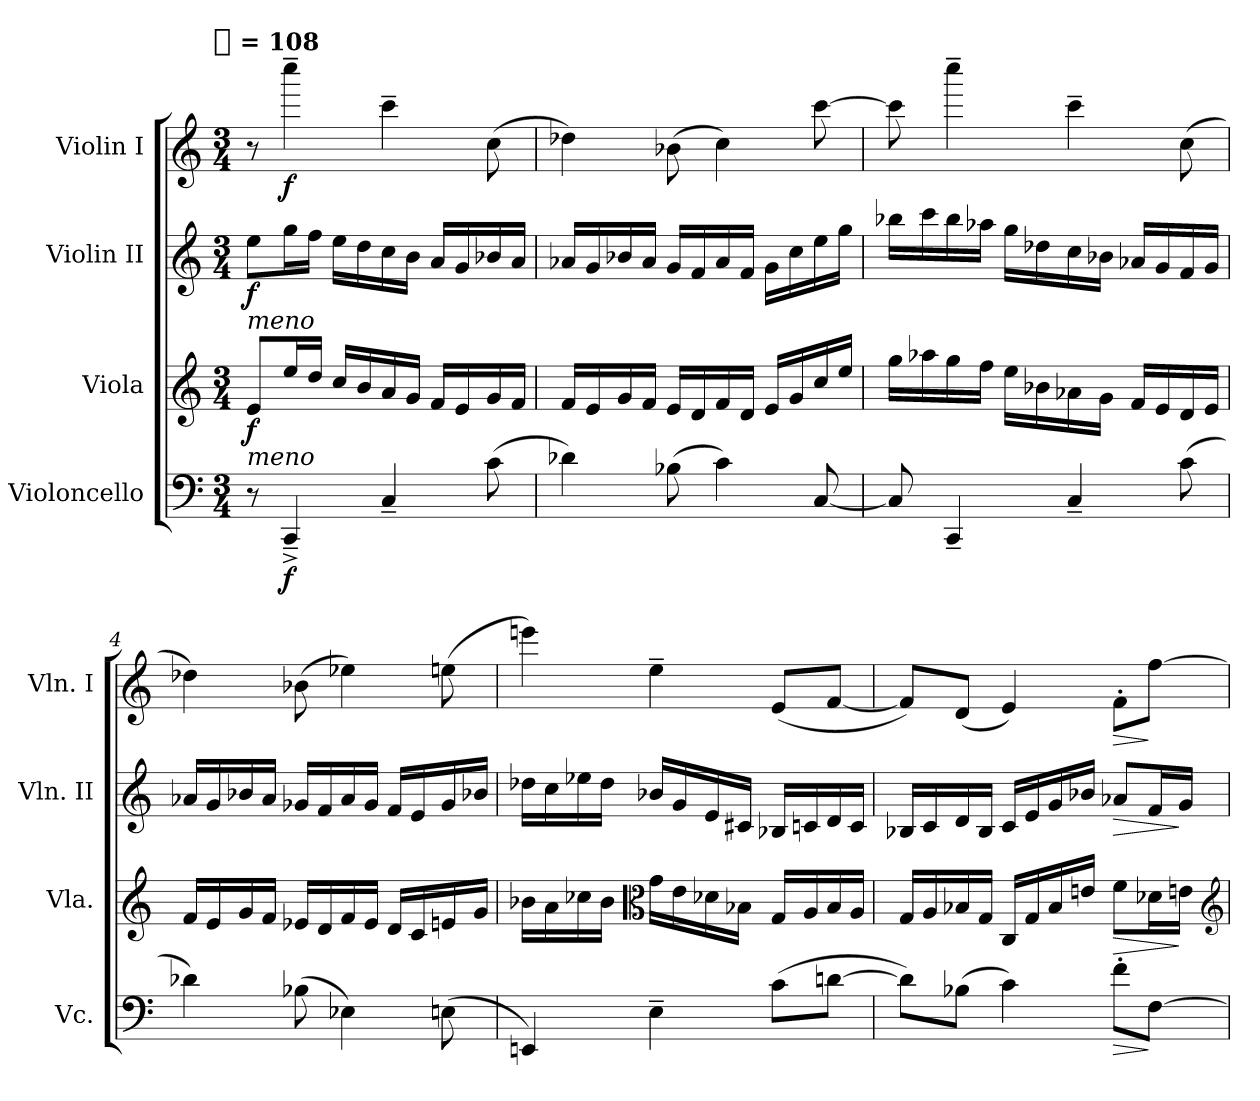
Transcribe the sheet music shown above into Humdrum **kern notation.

**kern	**dynam	**kern	**dynam	**kern	**dynam	**kern	**dynam
*part4	*part4	*part3	*part3	*part2	*part2	*part1	*part1
*staff4	*staff4	*staff3	*staff3	*staff2	*staff2	*staff1	*staff1
*I"Violoncello	*	*I"Viola	*	*I"Violin II	*	*I"Violin I	*
*I'Vc.	*	*I'Vla.	*	*I'Vln. II	*	*I'Vln. I	*
*clefF4	*	*clefG2	*	*clefG2	*	*clefG2	*
*k[]	*	*k[]	*	*k[]	*	*k[]	*
*C:	*	*C:	*	*C:	*	*C:	*
!!LO:TX:omd:t=[quarter] = 108
*M3/4	*	*M3/4	*	*M3/4	*	*M3/4	*
*MM108	*	*MM108	*	*MM108	*	*MM108	*
*	*	*	*	*	*	*8va	*
=1	=1	=1	=1	=1	=1	=1	=1
!	!	!	!	!LO:TX:b:i:t=meno	!	!	!
!	!	!LO:TX:b:i:t=meno	!	!	!	!	!
8r	.	8eL	f	8eeL	f	8r	.
*	*	*	*	*	*	*X8va	*
4CC~^	f	16eeL	.	16ggL	.	4cccc~	f
.	.	16ddJJ	.	16ffJJ	.	.	.
.	.	16ccLL	.	16eeLL	.	.	.
.	.	16b	.	16dd	.	.	.
4C~	.	16a	.	16cc	.	4ccc~	.
.	.	16gJJ	.	16bJJ	.	.	.
.	.	16fLL	.	16aLL	.	.	.
.	.	16e	.	16g	.	.	.
(8c	.	16g	.	16b-X	.	(8cc	.
.	.	16fJJ	.	16aJJ	.	.	.
=2	=2	=2	=2	=2	=2	=2	=2
4d-X)	.	16fLL	.	16a-XLL	.	4dd-X)	.
.	.	16e	.	16g	.	.	.
.	.	16g	.	16b-X	.	.	.
.	.	16fJJ	.	16a-JJ	.	.	.
(8B-X	.	16eLL	.	16gLL	.	(8b-X	.
.	.	16d	.	16f	.	.	.
4c)	.	16f	.	16a-	.	4cc)	.
.	.	16dJJ	.	16fJJ	.	.	.
.	.	16eLL	.	16gLL	.	.	.
.	.	16g	.	16cc	.	.	.
[8C	.	16cc	.	16ee	.	[8ccc	.
.	.	16eeJJ	.	16ggJJ	.	.	.
=3	=3	=3	=3	=3	=3	=3	=3
8C]	.	16ggLL	.	16bb-XLL	.	8ccc]	.
.	.	16aa-X	.	16ccc	.	.	.
4CC~	.	16gg	.	16bb-	.	4cccc~	.
.	.	16ffJJ	.	16aa-XJJ	.	.	.
.	.	16eeLL	.	16ggLL	.	.	.
.	.	16b-X	.	16dd-X	.	.	.
4C~	.	16a-X	.	16cc	.	4ccc~	.
.	.	16gJJ	.	16b-XJJ	.	.	.
.	.	16fLL	.	16a-XLL	.	.	.
.	.	16e	.	16g	.	.	.
(8c	.	16d	.	16f	.	(8cc	.
.	.	16eJJ	.	16gJJ	.	.	.
=4	=4	=4	=4	=4	=4	=4	=4
4d-X)	.	16fLL	.	16a-XLL	.	4dd-X)	.
.	.	16e	.	16g	.	.	.
.	.	16g	.	16b-X	.	.	.
.	.	16fJJ	.	16a-JJ	.	.	.
(8B-X	.	16e-XLL	.	16g-XLL	.	(8b-X	.
.	.	16d	.	16f	.	.	.
4E-X)	.	16f	.	16a-	.	4ee-X)	.
.	.	16e-JJ	.	16g-JJ	.	.	.
.	.	16dLL	.	16fLL	.	.	.
.	.	16c	.	16e	.	.	.
(8En	.	16en	.	16g-	.	(8een	.
.	.	16gJJ	.	16b-XJJ	.	.	.
=5	=5	=5	=5	=5	=5	=5	=5
4EEn)	.	16b-XLL	.	16dd-XLL	.	4eeen)	.
.	.	16a	.	16cc	.	.	.
.	.	16cc-X	.	16ee-X	.	.	.
.	.	16b-JJ	.	16dd-JJ	.	.	.
*	*	*clefC3	*	*	*	*	*
4E~	.	16gLL	.	16b-XLL	.	4ee~	.
.	.	16e	.	16g	.	.	.
.	.	16d-X	.	16e	.	.	.
.	.	16B-XJJ	.	16c#XJJ	.	.	.
(8cL	.	16GLL	.	16B-XLL	.	(8eL	.
.	.	16A	.	16cn	.	.	.
[8dnJ	.	16B-	.	16d	.	[8fJ	.
.	.	16AJJ	.	16cJJ	.	.	.
=6	=6	=6	=6	=6	=6	=6	=6
8dL])	.	16GLL	.	16B-XLL	.	8fL])	.
.	.	16A	.	16c	.	.	.
(8B-XJ	.	16B-X	.	16d	.	(8dJ	.
.	.	16GJJ	.	16B-JJ	.	.	.
4c)	.	16CLL	.	16cLL	.	4e)	.
.	.	16G	.	16e	.	.	.
.	.	16B-	.	16g	.	.	.
.	.	16enJJ	.	16b-XJJ	.	.	.
!	!LO:HP:b	!	!LO:HP:b	!	!LO:HP:b	!	!LO:HP:b
8f'L	>	8fL	>	8a-XL	>	8f'L	>
[8FJ	]	16d-XL	.	16fL	.	[8ffJ	]
.	.	16enJJ	]	16gJJ	]	.	.
*	*	*clefG2	*	*	*	*	*
=	=	=	=	=	=	=	=
*-	*-	*-	*-	*-	*-	*-	*-
